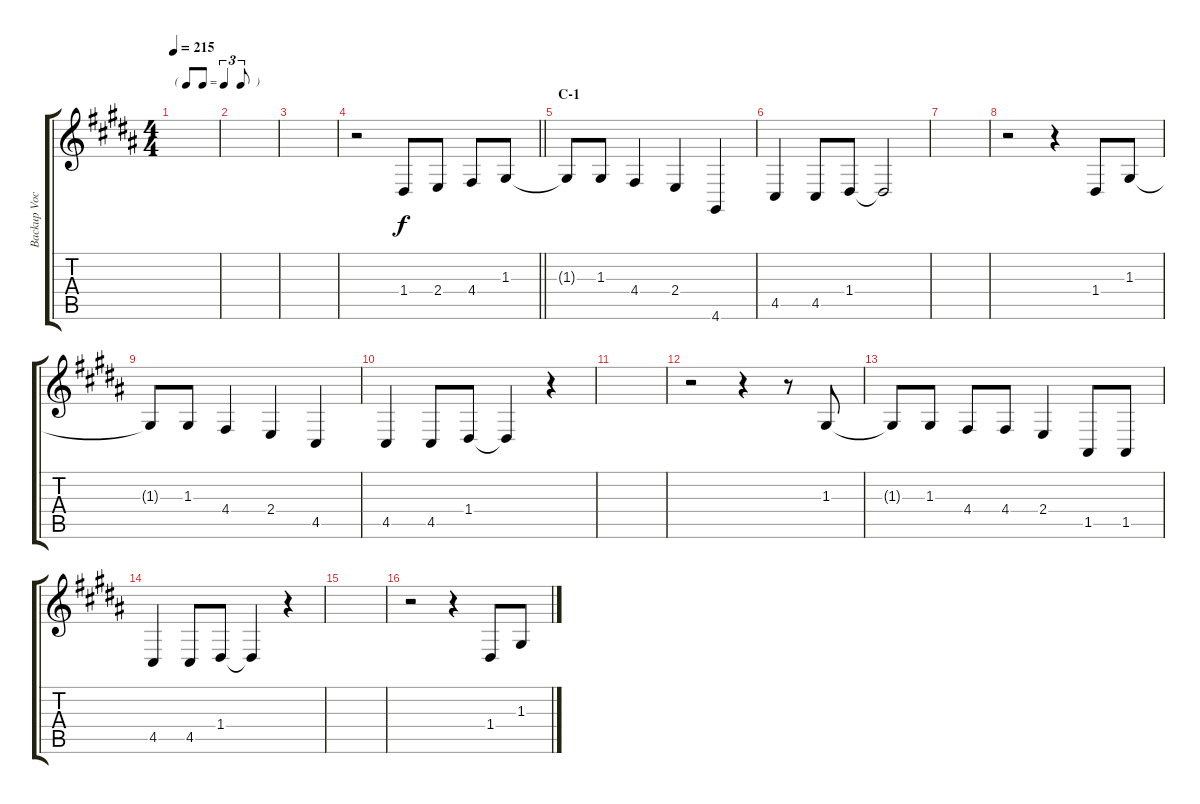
\track ("Backup Vocals" "Backup Voc") {instrument altosax}
\staff {score tabs}
\tuning (E4 B3 G3 D3 A2 E2) {hide}
\ts (4 4)
\tf triplet8th
\tempo 215
\clef g2
\ks b
|
|
|
\barLineRight lightlight
r.2 1.4.8 2.4.8 4.4.8 1.3.8 |
\section ("" "C-1")
1.3{t}.8 1.3.8 4.4.4 2.4.4 4.6.4 |
4.5.4 4.5.8 1.4.8 1.4{t}.2 |
|
r.2 r.4 1.4.8 1.3.8 |
1.3{t}.8 1.3.8 4.4.4 2.4.4 4.5.4 |
4.5.4 4.5.8 1.4.8 1.4{t}.4 r.4 |
|
r.2 r.4 r.8 1.3.8 |
1.3{t}.8 1.3.8 4.4.8 4.4.8 2.4.4 1.5.8 1.5.8 |
4.5.4 4.5.8 1.4.8 1.4{t}.4 r.4 |
|
r.2 r.4 1.4.8 1.3.8
